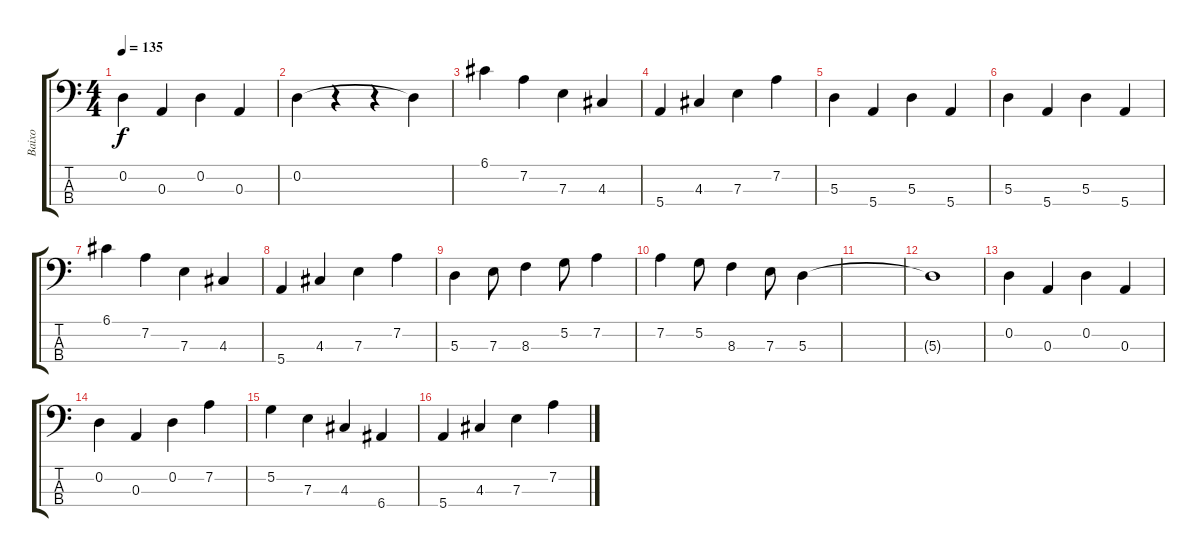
\track ("Baixo" "Baixo") {instrument electricbassfinger}
\staff {score tabs}
\tuning (G2 D2 A1 E1) {hide}
\ts (4 4)
\tempo 135
\clef f4
\ks c
0.2.4{dy f} 0.3.4 0.2.4 0.3.4 |
0.2.4 r.4 r.4 0.2{t}.4 |
6.1.4 7.2.4 7.3.4 4.3.4 |
5.4.4 4.3.4 7.3.4 7.2.4 |
5.3.4 5.4.4 5.3.4 5.4.4 |
5.3.4 5.4.4 5.3.4 5.4.4 |
6.1.4 7.2.4 7.3.4 4.3.4 |
5.4.4 4.3.4 7.3.4 7.2.4 |
5.3.4 7.3.8 8.3.4 5.2.8 7.2.4 |
7.2.4 5.2.8 8.3.4 7.3.8 5.3.4 |
|
5.3{t}.1 |
0.2.4 0.3.4 0.2.4 0.3.4 |
0.2.4 0.3.4 0.2.4 7.2.4 |
5.2.4 7.3.4 4.3.4 6.4.4 |
5.4.4 4.3.4 7.3.4 7.2.4
